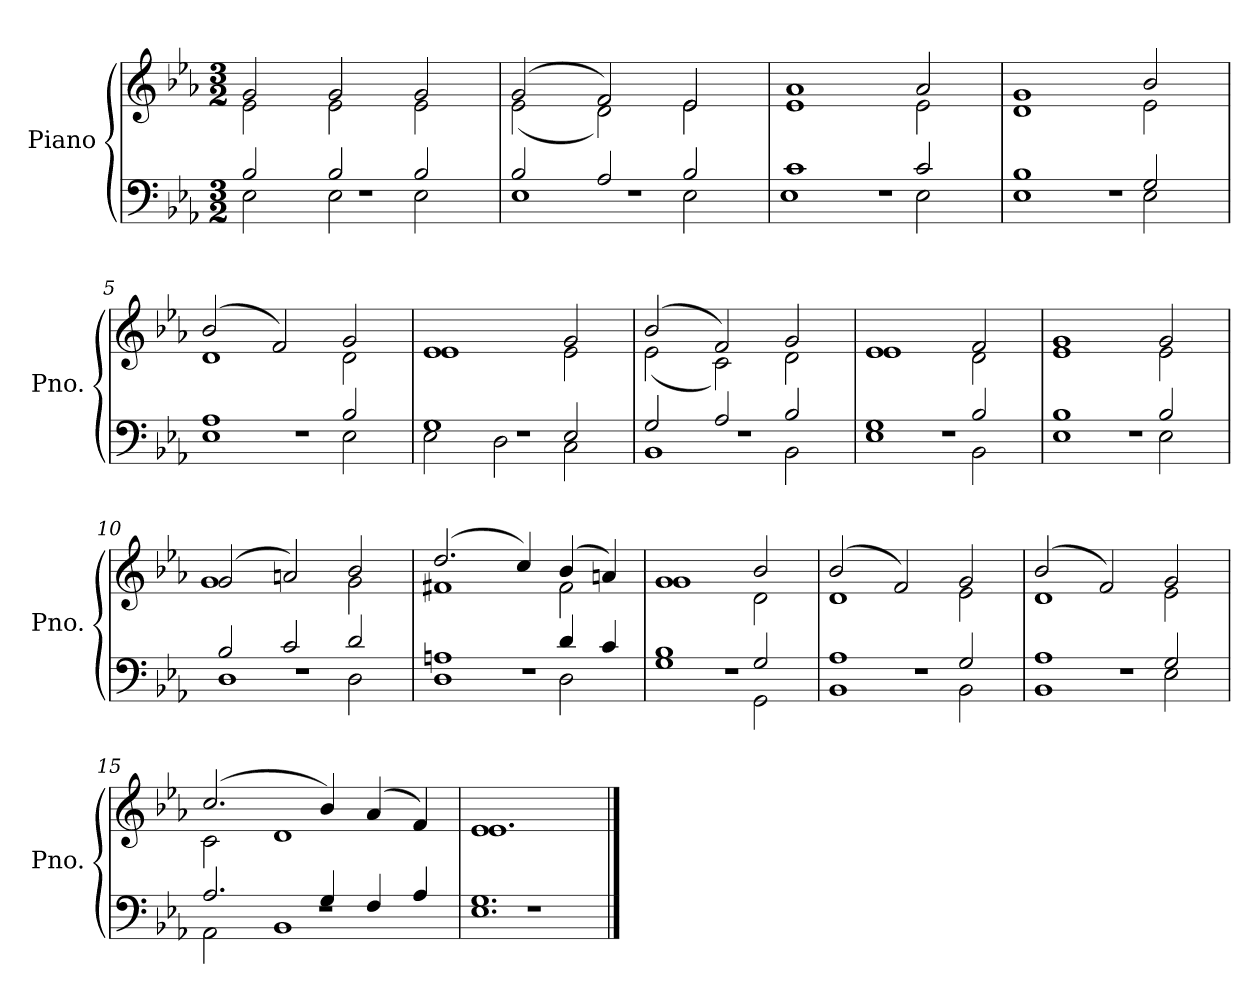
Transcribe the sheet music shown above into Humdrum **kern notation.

**kern	**kern
*part1	*part1
*staff2	*staff1
*I"Piano	*
*I'Pno.	*
*clefF4	*clefG2
*k[b-e-a-]	*k[b-e-a-]
*M3/2	*M3/2
*MM240	*MM240
=1	=1
*^	*^
*	*^	*	*
1.r	2B-/	2E-\	2g/	2e-\
.	2B-/	2E-\	2g/	2e-\
.	2B-/	2E-\	2g/	2e-\
=2	=2	=2	=2	=2
1.r	2B-/	1E-	(2g/	(2e-\
.	2A-/	.	2f/)	2d\)
.	2B-/	2E-\	2e-/	2e-\
=3	=3	=3	=3	=3
1.r	1c	1E-	1a-	1e-
.	2c/	2E-\	2a-/	2e-\
=4	=4	=4	=4	=4
1.r	1B-	1E-	1g	1d
.	2G/	2E-\	2b-/	2e-\
=5	=5	=5	=5	=5
1.r	1A-	1E-	(2b-/	1d
.	.	.	2f/)	.
.	2B-/	2E-\	2g/	2d\
=6	=6	=6	=6	=6
1.r	1G	2E-\	1e-	1e-
.	.	2D\	.	.
.	2E-/	2C\	2g/	2e-\
=7	=7	=7	=7	=7
1.r	2G/	1BB-	(2b-/	(2e-\
.	2A-/	.	2f/)	2c\)
.	2B-/	2BB-\	2g/	2d\
=8	=8	=8	=8	=8
1.r	1G	1E-	1e-	1e-
.	2B-/	2BB-\	2f/	2d\
=9	=9	=9	=9	=9
1.r	1B-	1E-	1g	1e-
.	2B-/	2E-\	2g/	2e-\
!!LO:LB:g=z	!!
=10	=10	=10	=10	=10
1.r	2B-/	1D	(2g/	1g
.	2c/	.	2an/)	.
.	2d/	2D\	2b-/	2g\
=11	=11	=11	=11	=11
1.r	1An	1D	(2.dd/	1f#X
.	.	.	4cc/)	.
.	4d/	2D\	(4b-/	2f#\
.	4c/	.	4an/)	.
=12	=12	=12	=12	=12
1.r	1B-	1G	1g	1g
.	2G/	2GG\	2b-/	2d\
=13	=13	=13	=13	=13
1.r	1A-	1BB-	(2b-/	1d
.	.	.	2f/)	.
.	2G/	2BB-\	2g/	2e-\
=14	=14	=14	=14	=14
1.r	1A-	1BB-	(2b-/	1d
.	.	.	2f/)	.
.	2G/	2E-\	2g/	2e-\
=15	=15	=15	=15	=15
1.r	2.A-/	2AA-\	(2.cc/	2c\
.	.	1BB-	.	1d
.	4G/	.	4b-/)	.
.	4F/	.	(4a-/	.
.	4A-/	.	4f/)	.
=16	=16	=16	=16	=16
1.r	1.G	1.E-	1.e-	1.e-
*v	*v	*v	*	*
*	*v	*v
==	==
*-	*-
